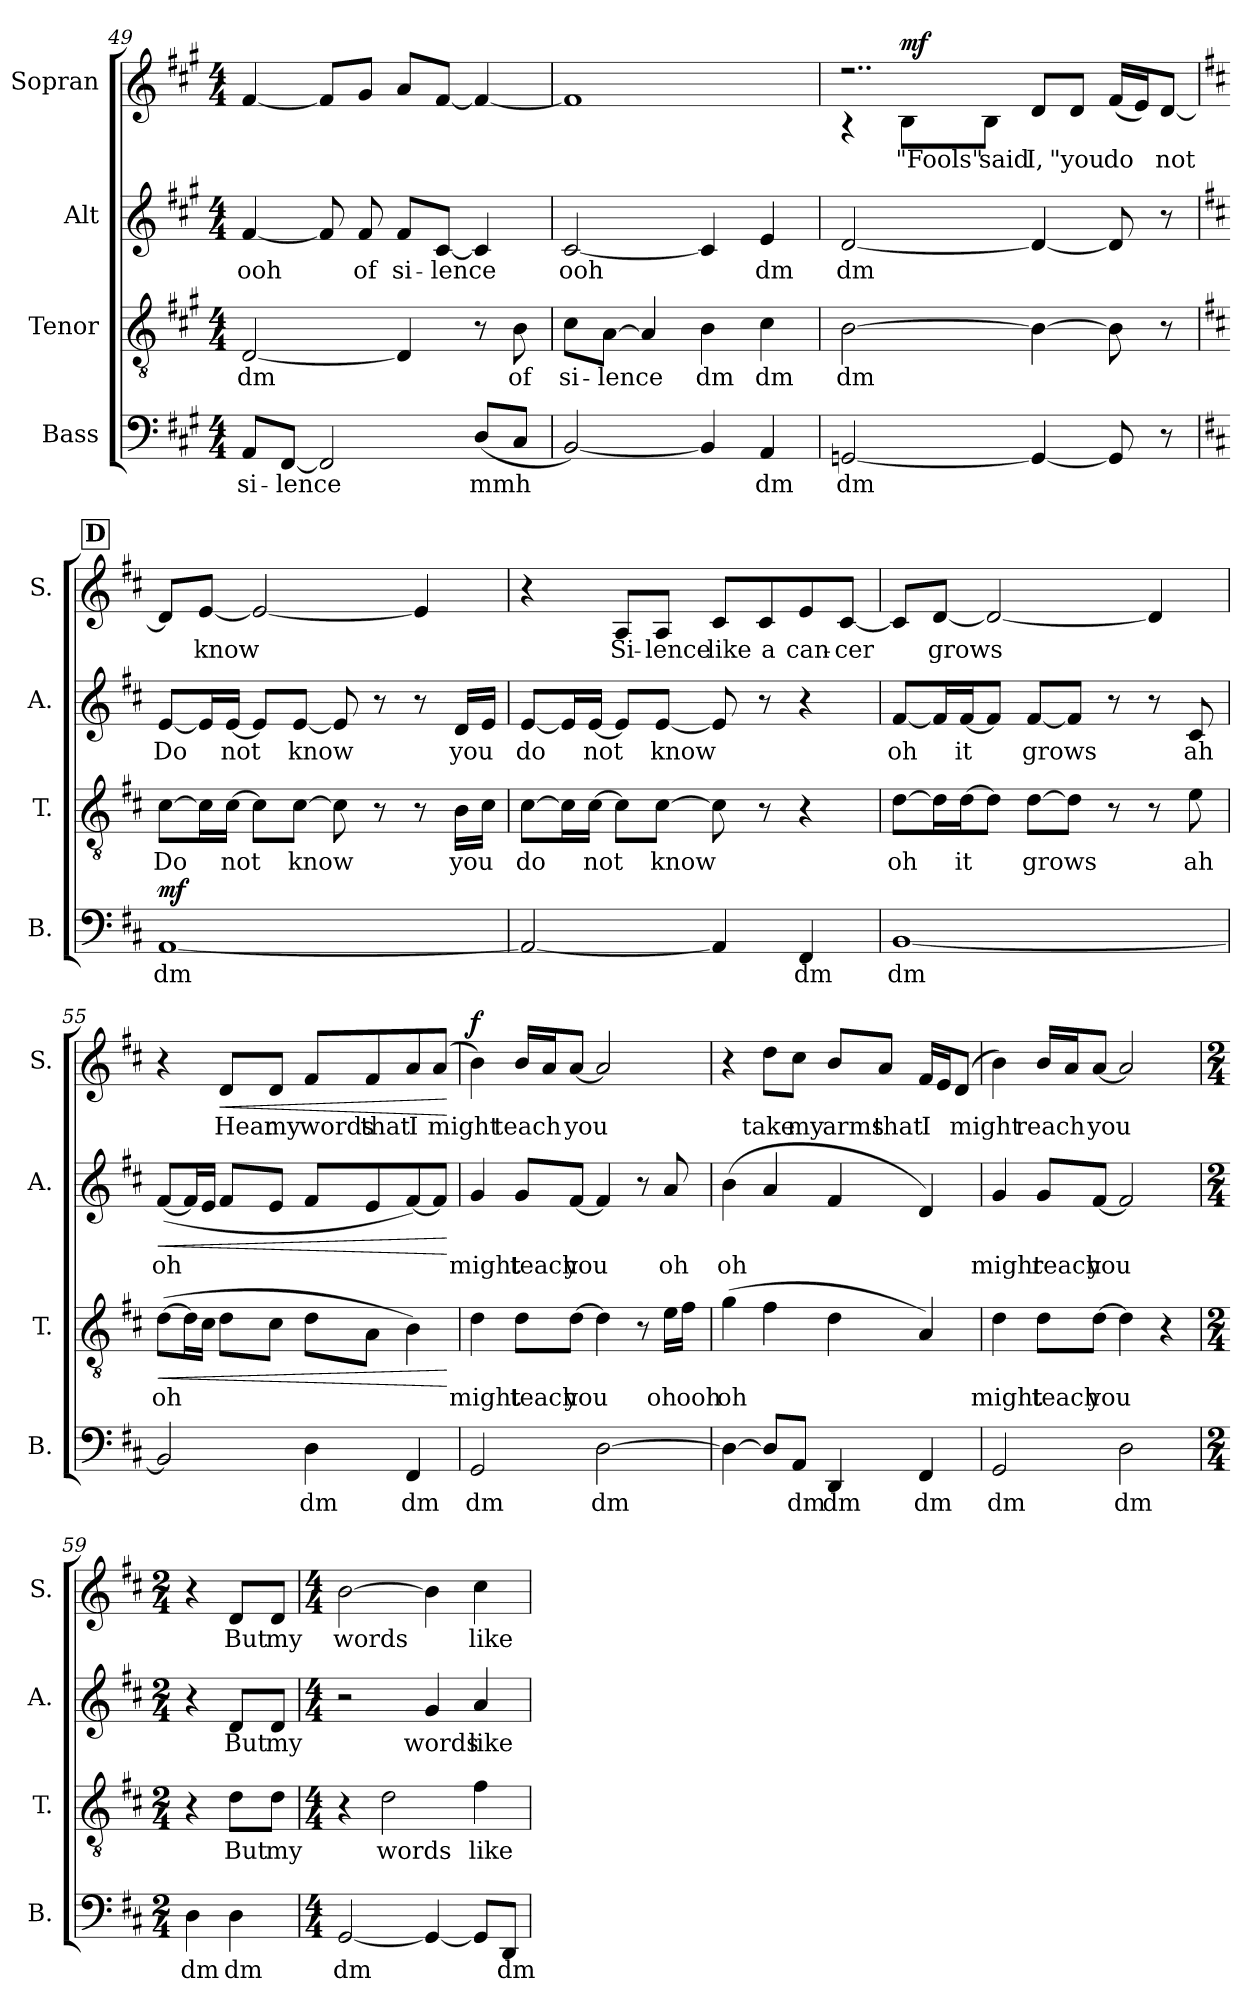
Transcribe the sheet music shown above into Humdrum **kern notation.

**kern	**text	**dynam	**kern	**text	**dynam	**kern	**text	**dynam	**kern	**text	**dynam
*part4	*part4	*part4	*part3	*part3	*part3	*part2	*part2	*part2	*part1	*part1	*part1
*staff4	*staff4	*staff4	*staff3	*staff3	*staff3	*staff2	*staff2	*staff2	*staff1	*staff1	*staff1
*I"Bass	*	*	*I"Tenor	*	*	*I"Alt	*	*	*I"Sopran	*	*
*I'B.	*	*	*I'T.	*	*	*I'A.	*	*	*I'S.	*	*
*clefF4	*	*	*clefGv2	*	*	*clefG2	*	*	*clefG2	*	*
*k[f#c#g#]	*	*	*k[f#c#g#]	*	*	*k[f#c#g#]	*	*	*k[f#c#g#]	*	*
*M4/4	*	*	*M4/4	*	*	*M4/4	*	*	*M4/4	*	*
=49	=49	=49	=49	=49	=49	=49	=49	=49	=49	=49	=49
!	!LO:LY:b	!	!	!LO:LY:b	!	!	!LO:LY:b	!	!	!	!
8AA/L	si-	.	[2D/	dm	.	[4f#/	ooh	.	[4f#/	.	.
!	!LO:LY:b	!	!	!	!	!	!	!	!	!	!
[8FF#/J	-lence	.	.	.	.	.	.	.	.	.	.
2FF#/]	.	.	.	.	.	8f#/]	.	.	8f#/L]	.	.
!	!	!	!	!	!	!	!LO:LY:b	!	!	!	!
.	.	.	.	.	.	8f#/	of	.	8g#/J	.	.
!	!	!	!	!	!	!	!LO:LY:b	!	!	!	!
.	.	.	4D/]	.	.	8f#/L	si-	.	8a/L	.	.
!	!	!	!	!	!	!	!LO:LY:b	!	!	!	!
.	.	.	.	.	.	[8c#/J	-lence	.	[8f#/J	.	.
!	!LO:LY:b	!	!	!	!	!	!	!	!	!	!
(8D/L	mmh	.	8r	.	.	4c#/]	.	.	4f#/_	.	.
!	!	!	!	!LO:LY:b	!	!	!	!	!	!	!
8C#/J	.	.	8B\	of	.	.	.	.	.	.	.
=50	=50	=50	=50	=50	=50	=50	=50	=50	=50	=50	=50
!	!	!	!	!LO:LY:b	!	!	!LO:LY:b	!	!	!	!
[2BB/)	.	.	8c#\L	si-	.	[2c#/	ooh	.	1f#]	.	.
!	!	!	!	!LO:LY:b	!	!	!	!	!	!	!
.	.	.	[8A\J	-lence	.	.	.	.	.	.	.
.	.	.	4A/]	.	.	.	.	.	.	.	.
!	!	!	!	!LO:LY:b	!	!	!	!	!	!	!
4BB/]	.	.	4B\	dm	.	4c#/]	.	.	.	.	.
!	!LO:LY:b	!	!	!LO:LY:b	!	!	!LO:LY:b	!	!	!	!
4AA/	dm	.	4c#\	dm	.	4e/	dm	.	.	.	.
=51	=51	=51	=51	=51	=51	=51	=51	=51	=51	=51	=51
!	!LO:LY:b	!	!	!LO:LY:b	!	!	!LO:LY:b	!	!	!	!
*	*	*	*	*	*	*	*	*	*^	*	*
[2GGn/	dm	.	[2B\	dm	.	[2d/	dm	.	2..r	4r	.	.
!	!	!	!	!	!	!	!	!	!	!	!LO:LY:b	!LO:DY:a
.	.	.	.	.	.	.	.	.	.	8B\L	"Fools"	mf
!	!	!	!	!	!	!	!	!	!	!	!LO:LY:b	!
.	.	.	.	.	.	.	.	.	.	8B\J	said	.
!	!	!	!	!	!	!	!	!	!	!	!LO:LY:b	!
4GG/_	.	.	4B\_	.	.	4d/_	.	.	.	8d/L	I,	.
!	!	!	!	!	!	!	!	!	!	!	!LO:LY:b	!
.	.	.	.	.	.	.	.	.	.	8d/J	"you	.
!	!	!	!	!	!	!	!	!	!	!	!LO:LY:b	!
8GG/]	.	.	8B\]	.	.	8d/]	.	.	.	(16f#/LL	do	.
.	.	.	.	.	.	.	.	.	.	16e/J)	.	.
!	!	!	!	!	!	!	!	!	!	!	!LO:LY:b	!
8r	.	.	8r	.	.	8r	.	.	8ryy	[<8d/J	not	.
*	*	*	*	*	*	*	*	*	*v	*v	*	*
!!LO:REH:place=s1:a:B:fs=14:t=D
=52	=52	=52	=52	=52	=52	=52	=52	=52	=52	=52	=52
*k[f#c#]	*	*	*k[f#c#]	*	*	*k[f#c#]	*	*	*k[f#c#]	*	*
*	*	*	*	*	*	*	*	*	*^	*	*
!	!LO:LY:b	!LO:DY:a	!	!LO:LY:b	!	!	!LO:LY:b	!	!	!	!	!
*	*	*	*	*	*	*	*	*	*v	*v	*	*
[1AA	dm	mf	[8c#\L	Do	.	[8e/L	Do	.	8d/L]	.	.
!	!	!	!	!	!	!	!	!	!	!LO:LY:b	!
.	.	.	16c#\L]	.	.	16e/L]	.	.	[<8e/J	know	.
!	!	!	!	!LO:LY:b	!	!	!LO:LY:b	!	!	!	!
.	.	.	[16c#\JJ	not	.	[16e/JJ	not	.	.	.	.
.	.	.	8c#\L]	.	.	8e/L]	.	.	2e/_	.	.
!	!	!	!	!LO:LY:b	!	!	!LO:LY:b	!	!	!	!
.	.	.	[8c#\J	know	.	[8e/J	know	.	.	.	.
.	.	.	8c#\]	.	.	8e/]	.	.	.	.	.
.	.	.	8r	.	.	8r	.	.	.	.	.
.	.	.	8r	.	.	8r	.	.	4e/]	.	.
!	!	!	!	!LO:LY:b	!	!	!LO:LY:b	!	!	!	!
.	.	.	16B\LL	you	.	16d/LL	you	.	.	.	.
.	.	.	16c#\JJ	.	.	16e/JJ	.	.	.	.	.
=53	=53	=53	=53	=53	=53	=53	=53	=53	=53	=53	=53
!	!	!	!	!LO:LY:b	!	!	!LO:LY:b	!	!	!	!
2AA/_	.	.	[8c#\L	do	.	[8e/L	do	.	4r	.	.
.	.	.	16c#\L]	.	.	16e/L]	.	.	.	.	.
!	!	!	!	!LO:LY:b	!	!	!LO:LY:b	!	!	!	!
.	.	.	[16c#\JJ	not	.	[16e/JJ	not	.	.	.	.
!	!	!	!	!	!	!	!	!	!	!LO:LY:b	!
.	.	.	8c#\L]	.	.	8e/L]	.	.	8A/L	Si-	.
!	!	!	!	!LO:LY:b	!	!	!LO:LY:b	!	!	!LO:LY:b	!
.	.	.	[8c#\J	know	.	[8e/J	know	.	8A/J	-lence	.
!	!	!	!	!	!	!	!	!	!	!LO:LY:b	!
4AA/]	.	.	8c#\]	.	.	8e/]	.	.	8c#/L	like	.
!	!	!	!	!	!	!	!	!	!	!LO:LY:b	!
.	.	.	8r	.	.	8r	.	.	8c#/	a	.
!	!LO:LY:b	!	!	!	!	!	!	!	!	!LO:LY:b	!
4FF#/	dm	.	4r	.	.	4r	.	.	8e/	can-	.
!	!	!	!	!	!	!	!	!	!	!LO:LY:b	!
.	.	.	.	.	.	.	.	.	[8c#/J	-cer	.
=54	=54	=54	=54	=54	=54	=54	=54	=54	=54	=54	=54
!	!LO:LY:b	!	!	!LO:LY:b	!	!	!LO:LY:b	!	!	!	!
[1BB	dm	.	[8d\L	oh	.	[8f#/L	oh	.	8c#/L]	.	.
!	!	!	!	!	!	!	!	!	!	!LO:LY:b	!
.	.	.	16d\L]	.	.	16f#/L]	.	.	[8d/J	grows	.
!	!	!	!	!LO:LY:b	!	!	!LO:LY:b	!	!	!	!
.	.	.	[16d\J	it	.	[16f#/J	it	.	.	.	.
.	.	.	8d\J]	.	.	8f#/J]	.	.	2d/_	.	.
!	!	!	!	!LO:LY:b	!	!	!LO:LY:b	!	!	!	!
.	.	.	[8d\L	grows	.	[8f#/L	grows	.	.	.	.
.	.	.	8d\J]	.	.	8f#/J]	.	.	.	.	.
.	.	.	8r	.	.	8r	.	.	.	.	.
.	.	.	8r	.	.	8r	.	.	4d/]	.	.
!	!	!	!	!LO:LY:b	!	!	!LO:LY:b	!	!	!	!
.	.	.	8e\	ah	.	8c#/	ah	.	.	.	.
=55	=55	=55	=55	=55	=55	=55	=55	=55	=55	=55	=55
!	!	!	!	!LO:LY:b	!LO:HP:b	!	!LO:LY:b	!LO:HP:b	!	!	!
2BB/]	.	.	([8d\L	oh	<	([8f#/L	oh	<	4r	.	.
.	.	.	16d\L]	.	.	16f#/L]	.	.	.	.	.
.	.	.	16c#\JJ	.	.	16e/JJ	.	.	.	.	.
!	!	!	!	!	!	!	!	!	!	!LO:LY:b	!LO:HP:b
.	.	.	8d\L	.	.	8f#/L	.	.	8d/L	Hear	<
!	!	!	!	!	!	!	!	!	!	!LO:LY:b	!
.	.	.	8c#\J	.	.	8e/J	.	.	8d/J	my	.
!	!LO:LY:b	!	!	!	!	!	!	!	!	!LO:LY:b	!
4D\	dm	.	8d\L	.	.	8f#/L	.	.	8f#/L	words	.
!	!	!	!	!	!	!	!	!	!	!LO:LY:b	!
.	.	.	8A\J	.	.	8e/	.	.	8f#/	that	.
!	!LO:LY:b	!	!	!	!	!	!	!	!	!LO:LY:b	!
4FF#/	dm	.	4B\)	.	.	[8f#/)	.	.	8a/	I	.
!	!	!	!	!	!	!	!	!	!	!LO:LY:b	!
.	.	.	.	.	.	8f#/J]	.	.	(>8a/J	might	.
.	.	.	.	.	[	.	.	[	.	.	[
=56	=56	=56	=56	=56	=56	=56	=56	=56	=56	=56	=56
!	!LO:LY:b	!	!	!LO:LY:b	!	!	!LO:LY:b	!	!	!	!LO:DY:a
2GG/	dm	.	4d\	might	.	4g/	might	.	4b\)	.	f
!	!	!	!	!LO:LY:b	!	!	!LO:LY:b	!	!	!LO:LY:b	!
.	.	.	8d\L	teach	.	8g/L	teach	.	16b/LL	teach	.
.	.	.	.	.	.	.	.	.	16a/J	.	.
!	!	!	!	!LO:LY:b	!	!	!LO:LY:b	!	!	!LO:LY:b	!
.	.	.	[8d\J	you	.	[8f#/J	you	.	[8a/J	you	.
!	!LO:LY:b	!	!	!	!	!	!	!	!	!	!
[2D\	dm	.	4d\]	.	.	4f#/]	.	.	2a/]	.	.
.	.	.	8r	.	.	8r	.	.	.	.	.
!	!	!	!	!LO:LY:b	!	!	!LO:LY:b	!	!	!	!
.	.	.	16e\LL	oh	.	8a/	oh	.	.	.	.
!	!	!	!	!LO:LY:b	!	!	!	!	!	!	!
.	.	.	16f#\JJ	ooh	.	.	.	.	.	.	.
=57	=57	=57	=57	=57	=57	=57	=57	=57	=57	=57	=57
!	!	!	!	!LO:LY:b	!	!	!LO:LY:b	!	!	!	!
4D\_	.	.	(4g\	oh	.	(4b\	oh	.	4r	.	.
!	!	!	!	!	!	!	!	!	!	!LO:LY:b	!
8D/L]	.	.	4f#\	.	.	4a/	.	.	8dd\L	take	.
!	!LO:LY:b	!	!	!	!	!	!	!	!	!LO:LY:b	!
8AA/J	dm	.	.	.	.	.	.	.	8cc#\J	my	.
!	!LO:LY:b	!	!	!	!	!	!	!	!	!LO:LY:b	!
4DD/	dm	.	4d\	.	.	4f#/	.	.	8b/L	arms	.
!	!	!	!	!	!	!	!	!	!	!LO:LY:b	!
.	.	.	.	.	.	.	.	.	8a/J	that	.
!	!LO:LY:b	!	!	!	!	!	!	!	!	!LO:LY:b	!
4FF#/	dm	.	4A/)	.	.	4d/)	.	.	16f#/LL	I	.
.	.	.	.	.	.	.	.	.	16e/J	.	.
!	!	!	!	!	!	!	!	!	!	!LO:LY:b	!
.	.	.	.	.	.	.	.	.	(>8d/J	might	.
=58	=58	=58	=58	=58	=58	=58	=58	=58	=58	=58	=58
!	!LO:LY:b	!	!	!LO:LY:b	!	!	!LO:LY:b	!	!	!	!
2GG/	dm	.	4d\	might	.	4g/	might	.	4b\)	.	.
!	!	!	!	!LO:LY:b	!	!	!LO:LY:b	!	!	!LO:LY:b	!
.	.	.	8d\L	teach	.	8g/L	reach	.	16b/LL	reach	.
.	.	.	.	.	.	.	.	.	16a/J	.	.
!	!	!	!	!LO:LY:b	!	!	!LO:LY:b	!	!	!LO:LY:b	!
.	.	.	[8d\J	you	.	[8f#/J	you	.	[8a/J	you	.
!	!LO:LY:b	!	!	!	!	!	!	!	!	!	!
2D\	dm	.	4d\]	.	.	2f#/]	.	.	2a/]	.	.
.	.	.	4r	.	.	.	.	.	.	.	.
=59	=59	=59	=59	=59	=59	=59	=59	=59	=59	=59	=59
*M2/4	*	*	*M2/4	*	*	*M2/4	*	*	*M2/4	*	*
!	!LO:LY:b	!	!	!	!	!	!	!	!	!	!
4D\	dm	.	4r	.	.	4r	.	.	4r	.	.
!	!LO:LY:b	!	!	!LO:LY:b	!	!	!LO:LY:b	!	!	!LO:LY:b	!
4D\	dm	.	8d\L	But	.	8d/L	But	.	8d/L	But	.
!	!	!	!	!LO:LY:b	!	!	!LO:LY:b	!	!	!LO:LY:b	!
.	.	.	8d\J	my	.	8d/J	my	.	8d/J	my	.
=60	=60	=60	=60	=60	=60	=60	=60	=60	=60	=60	=60
*M4/4	*	*	*M4/4	*	*	*M4/4	*	*	*M4/4	*	*
!	!LO:LY:b	!	!	!	!	!	!	!	!	!LO:LY:b	!
[2GG/	dm	.	4r	.	.	2r	.	.	[2b\	words	.
!	!	!	!	!LO:LY:b	!	!	!	!	!	!	!
.	.	.	2d\	words	.	.	.	.	.	.	.
!	!	!	!	!	!	!	!LO:LY:b	!	!	!	!
4GG/_	.	.	.	.	.	4g/	words	.	4b\]	.	.
!	!	!	!	!LO:LY:b	!	!	!LO:LY:b	!	!	!LO:LY:b	!
8GG/L]	.	.	4f#\	like	.	4a/	like	.	4cc#\	like	.
!	!LO:LY:b	!	!	!	!	!	!	!	!	!	!
8DD/J	dm	.	.	.	.	.	.	.	.	.	.
=	=	=	=	=	=	=	=	=	=	=	=
*-	*-	*-	*-	*-	*-	*-	*-	*-	*-	*-	*-
